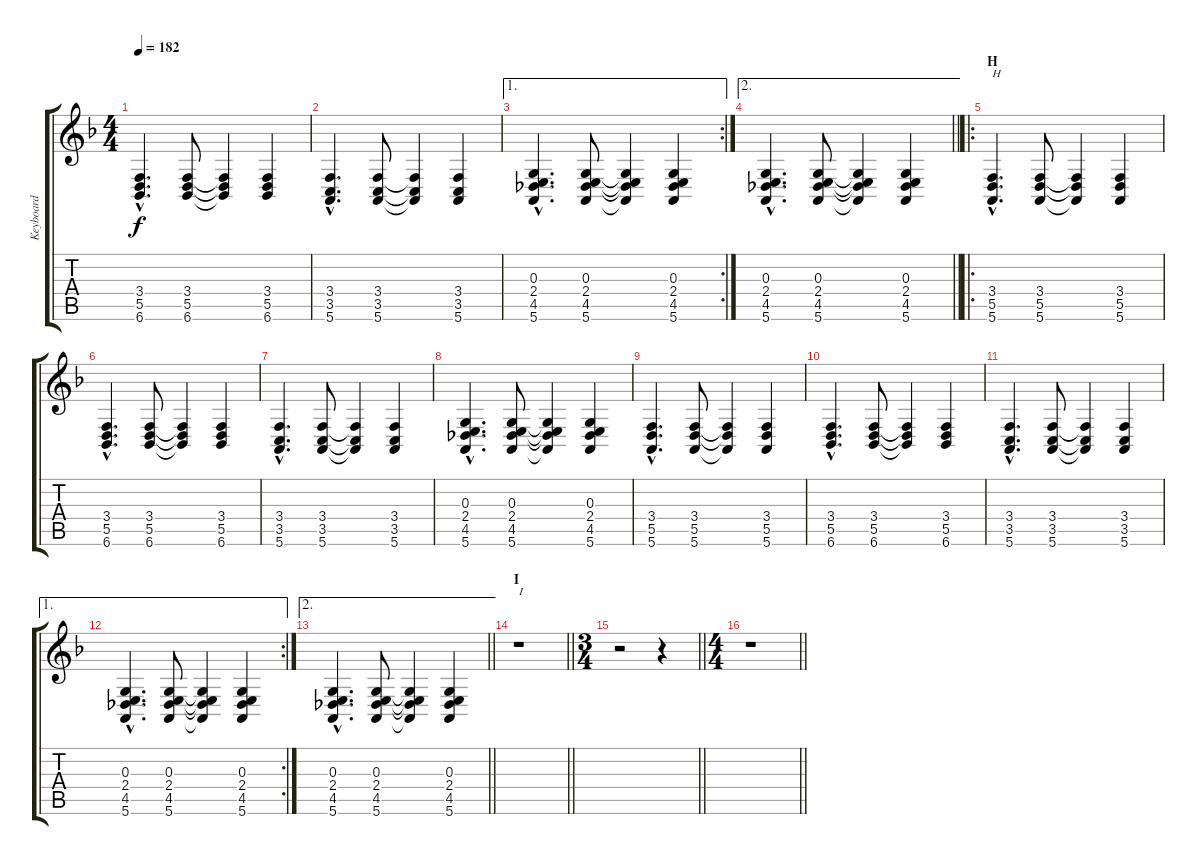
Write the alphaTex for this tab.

\track ("Keyboard" "Keyboard") {instrument acousticgrandpiano}
\staff {score tabs}
\tuning (E4 B3 G3 D3 A2 E2) {hide}
\ts (4 4)
\tempo 182
\clef g2
\ks f
(3.4{hac} 5.5{hac} 6.6{hac}).4{d dy f} (3.4 5.5 6.6).8 (3.4{t} 5.5{t} 6.6{t}).4 (3.4 5.5 6.6).4 |
(3.4{hac} 3.5{hac} 5.6{hac}).4{d} (3.4 3.5 5.6).8 (3.4{t} 3.5{t} 5.6{t}).4 (3.4 3.5 5.6).4 |
\ae 1
\rc 2
(0.3{hac} 2.4{hac} 4.5{hac} 5.6{hac}).4{d} (0.3 2.4 4.5 5.6).8 (0.3{t} 2.4{t} 4.5{t} 5.6{t}).4 (0.3 2.4 4.5 5.6).4 |
\ae 2
\barLineRight lightlight
(0.3{hac} 2.4{hac} 4.5{hac} 5.6{hac}).4{d} (0.3 2.4 4.5 5.6).8 (0.3{t} 2.4{t} 4.5{t} 5.6{t}).4 (0.3 2.4 4.5 5.6).4 |
\ro
\section ("" "H")
(3.4{hac} 5.5{hac} 5.6{hac}).4{d txt "H"} (3.4 5.5 5.6).8 (3.4{t} 5.5{t} 5.6{t}).4 (3.4 5.5 5.6).4 |
(3.4{hac} 5.5{hac} 6.6{hac}).4{d} (3.4 5.5 6.6).8 (3.4{t} 5.5{t} 6.6{t}).4 (3.4 5.5 6.6).4 |
(3.4{hac} 3.5{hac} 5.6{hac}).4{d} (3.4 3.5 5.6).8 (3.4{t} 3.5{t} 5.6{t}).4 (3.4 3.5 5.6).4 |
(0.3{hac} 2.4{hac} 4.5{hac} 5.6{hac}).4{d} (0.3 2.4 4.5 5.6).8 (0.3{t} 2.4{t} 4.5{t} 5.6{t}).4 (0.3 2.4 4.5 5.6).4 |
(3.4{hac} 5.5{hac} 5.6{hac}).4{d} (3.4 5.5 5.6).8 (3.4{t} 5.5{t} 5.6{t}).4 (3.4 5.5 5.6).4 |
(3.4{hac} 5.5{hac} 6.6{hac}).4{d} (3.4 5.5 6.6).8 (3.4{t} 5.5{t} 6.6{t}).4 (3.4 5.5 6.6).4 |
(3.4{hac} 3.5{hac} 5.6{hac}).4{d} (3.4 3.5 5.6).8 (3.4{t} 3.5{t} 5.6{t}).4 (3.4 3.5 5.6).4 |
\ae 1
\rc 2
(0.3{hac} 2.4{hac} 4.5{hac} 5.6{hac}).4{d} (0.3 2.4 4.5 5.6).8 (0.3{t} 2.4{t} 4.5{t} 5.6{t}).4 (0.3 2.4 4.5 5.6).4 |
\ae 2
\barLineRight lightlight
(0.3{hac} 2.4{hac} 4.5{hac} 5.6{hac}).4{d} (0.3 2.4 4.5 5.6).8 (0.3{t} 2.4{t} 4.5{t} 5.6{t}).4 (0.3 2.4 4.5 5.6).4 |
\section ("" "I")
\barLineRight lightlight
r.1{txt "I"} |
\ts (3 4)
\barLineRight lightlight
r.2 r.4 |
\ts (4 4)
\barLineRight lightlight
r.1
